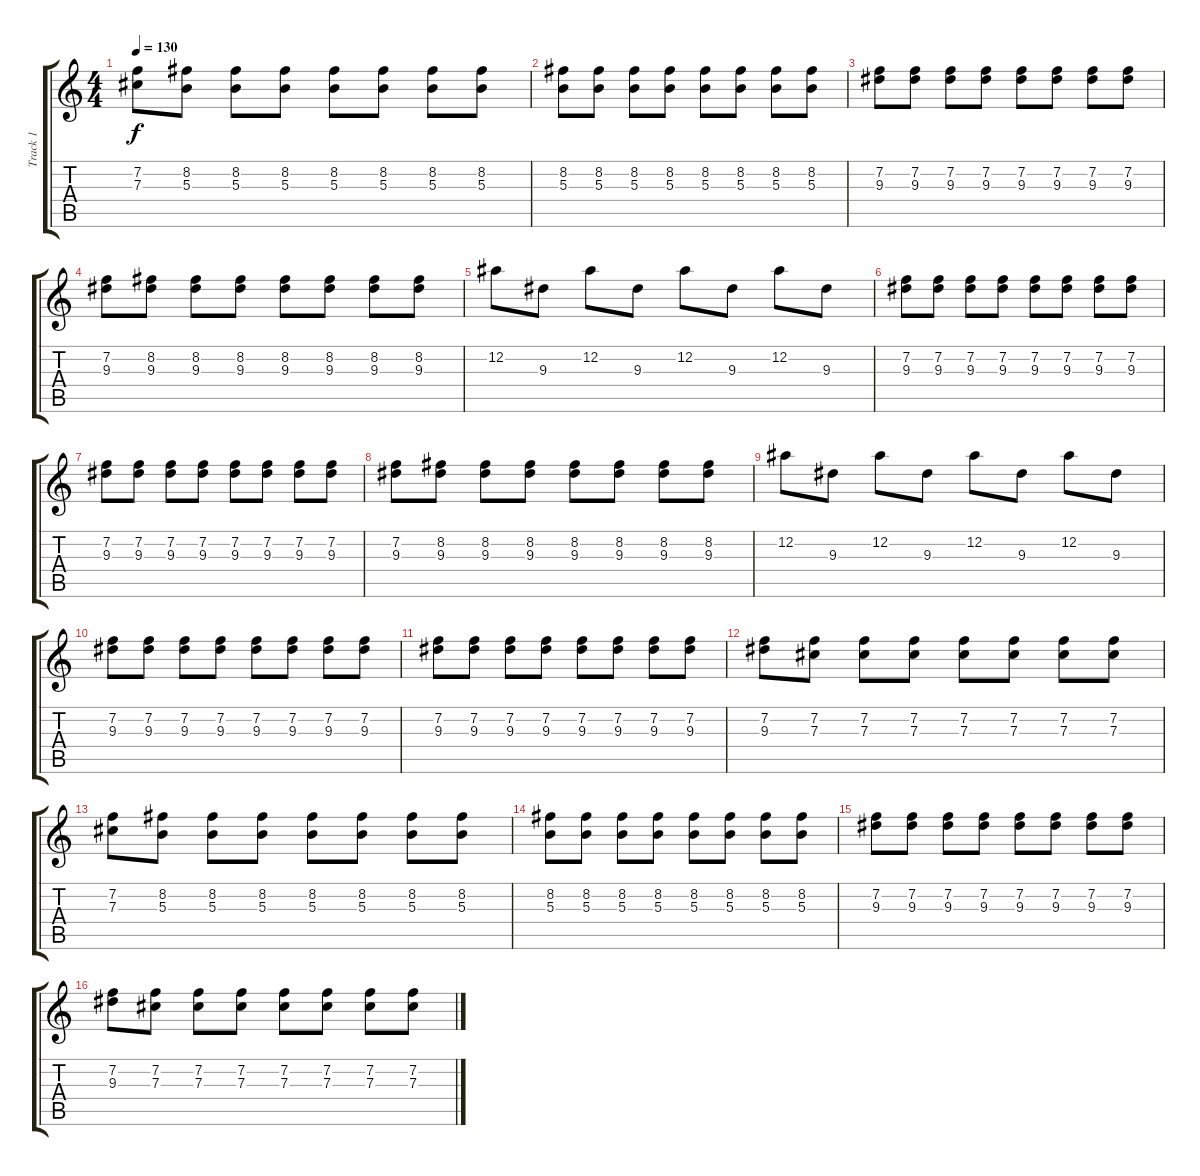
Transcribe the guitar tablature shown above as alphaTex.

\track ("Track 1" "Track 1") {instrument distortionguitar}
\staff {score tabs}
\tuning (Eb4 Bb3 Gb3 Db3 Ab2 Eb2) {hide}
\ts (4 4)
\tempo 130
\clef g2
\ks c
(7.2 7.3).8{dy f} (8.2 5.3).8 (8.2 5.3).8 (8.2 5.3).8 (8.2 5.3).8 (8.2 5.3).8 (8.2 5.3).8 (8.2 5.3).8 |
(8.2 5.3).8 (8.2 5.3).8 (8.2 5.3).8 (8.2 5.3).8 (8.2 5.3).8 (8.2 5.3).8 (8.2 5.3).8 (8.2 5.3).8 |
(7.2 9.3).8 (7.2 9.3).8 (7.2 9.3).8 (7.2 9.3).8 (7.2 9.3).8 (7.2 9.3).8 (7.2 9.3).8 (7.2 9.3).8 |
(7.2 9.3).8 (8.2 9.3).8 (8.2 9.3).8 (8.2 9.3).8 (8.2 9.3).8 (8.2 9.3).8 (8.2 9.3).8 (8.2 9.3).8 |
12.2.8 9.3.8 12.2.8 9.3.8 12.2.8 9.3.8 12.2.8 9.3.8 |
(7.2 9.3).8 (7.2 9.3).8 (7.2 9.3).8 (7.2 9.3).8 (7.2 9.3).8 (7.2 9.3).8 (7.2 9.3).8 (7.2 9.3).8 |
(7.2 9.3).8 (7.2 9.3).8 (7.2 9.3).8 (7.2 9.3).8 (7.2 9.3).8 (7.2 9.3).8 (7.2 9.3).8 (7.2 9.3).8 |
(7.2 9.3).8 (8.2 9.3).8 (8.2 9.3).8 (8.2 9.3).8 (8.2 9.3).8 (8.2 9.3).8 (8.2 9.3).8 (8.2 9.3).8 |
12.2.8 9.3.8 12.2.8 9.3.8 12.2.8 9.3.8 12.2.8 9.3.8 |
(7.2 9.3).8 (7.2 9.3).8 (7.2 9.3).8 (7.2 9.3).8 (7.2 9.3).8 (7.2 9.3).8 (7.2 9.3).8 (7.2 9.3).8 |
(7.2 9.3).8 (7.2 9.3).8 (7.2 9.3).8 (7.2 9.3).8 (7.2 9.3).8 (7.2 9.3).8 (7.2 9.3).8 (7.2 9.3).8 |
(7.2 9.3).8 (7.2 7.3).8 (7.2 7.3).8 (7.2 7.3).8 (7.2 7.3).8 (7.2 7.3).8 (7.2 7.3).8 (7.2 7.3).8 |
(7.2 7.3).8 (8.2 5.3).8 (8.2 5.3).8 (8.2 5.3).8 (8.2 5.3).8 (8.2 5.3).8 (8.2 5.3).8 (8.2 5.3).8 |
(8.2 5.3).8 (8.2 5.3).8 (8.2 5.3).8 (8.2 5.3).8 (8.2 5.3).8 (8.2 5.3).8 (8.2 5.3).8 (8.2 5.3).8 |
(7.2 9.3).8 (7.2 9.3).8 (7.2 9.3).8 (7.2 9.3).8 (7.2 9.3).8 (7.2 9.3).8 (7.2 9.3).8 (7.2 9.3).8 |
(7.2 9.3).8 (7.2 7.3).8 (7.2 7.3).8 (7.2 7.3).8 (7.2 7.3).8 (7.2 7.3).8 (7.2 7.3).8 (7.2 7.3).8
